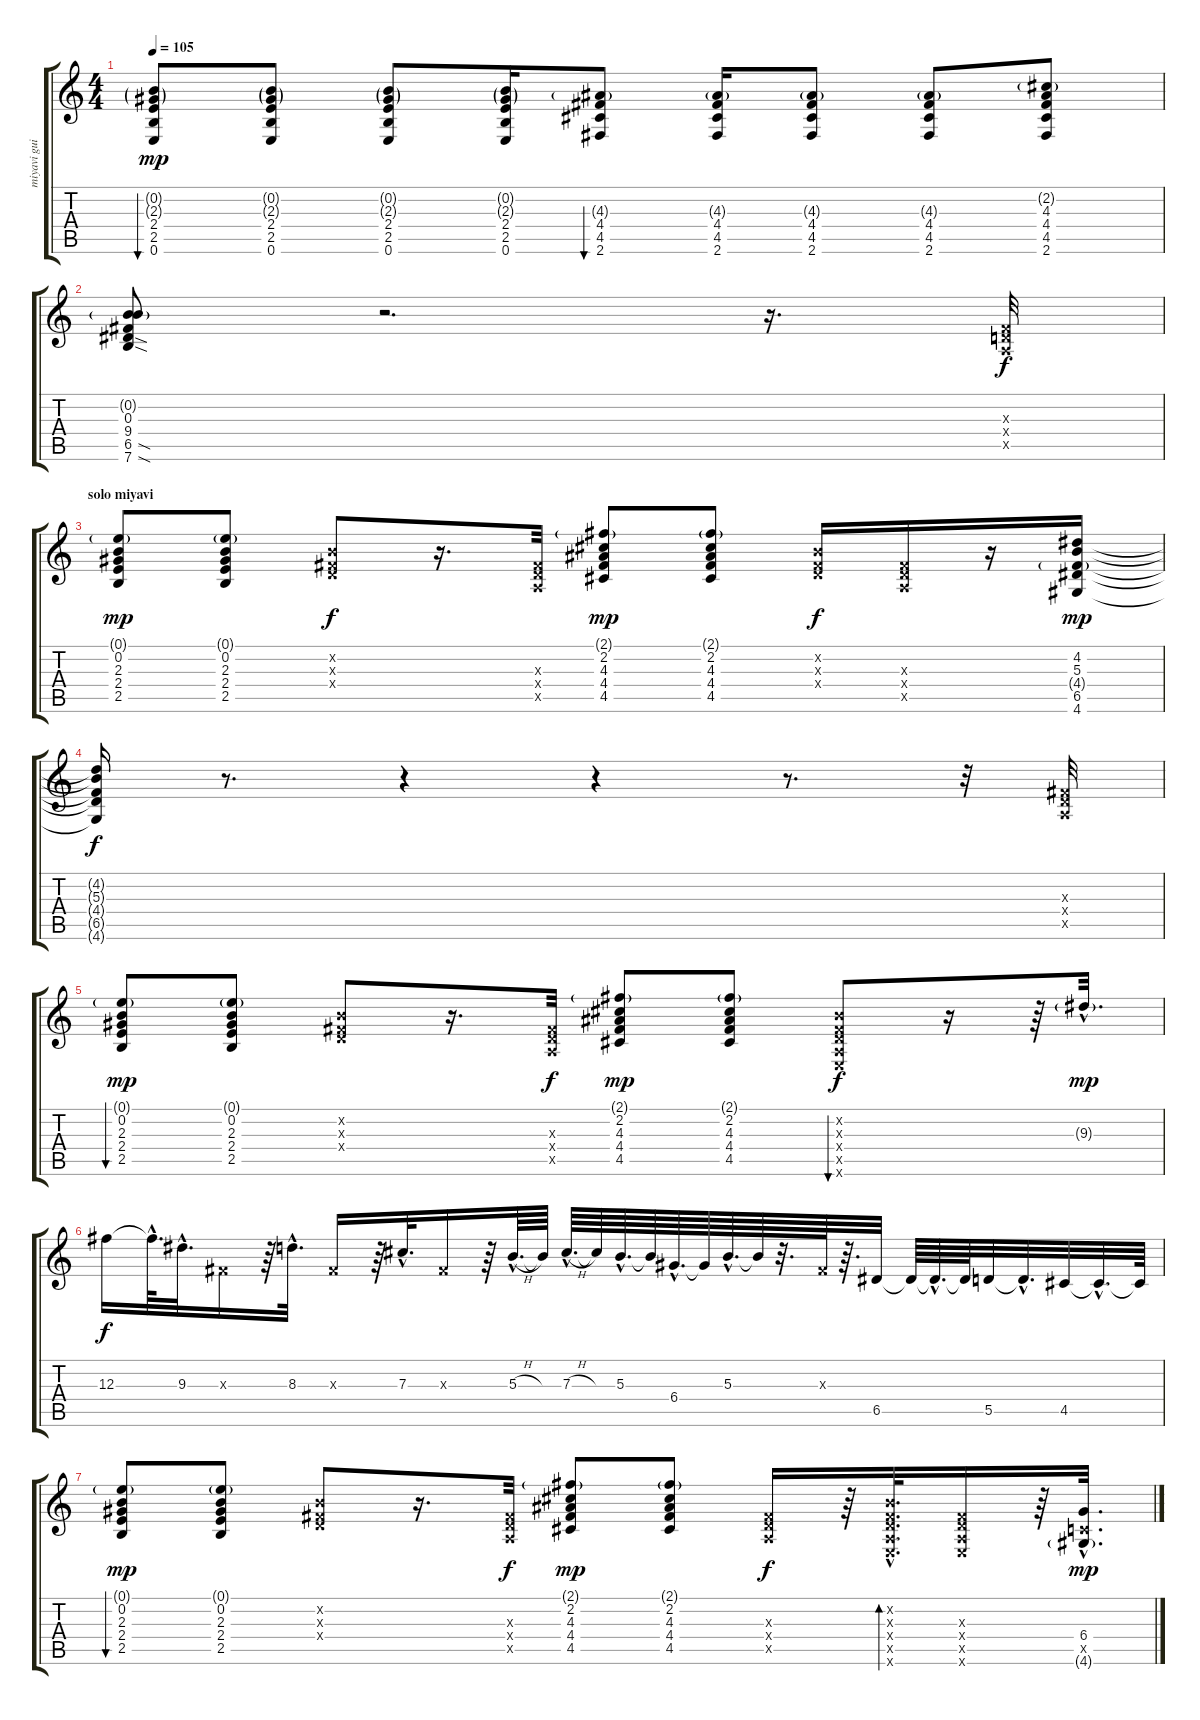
\track ("miyavi guitarra" "miyavi gui") {instrument acousticguitarnylon}
\staff {score tabs}
\tuning (E4 B3 Gb3 D3 A2 E2) {hide}
\ts (4 4)
\tempo 105
\clef g2
\ks c
(0.2{g} 2.3{g} 2.4 2.5 0.6).8{bu 60 dy mp} (0.2{g} 2.3{g} 2.4 2.5 0.6).8 (0.2{g} 2.3{g} 2.4 2.5 0.6).8 (0.2{g} 2.3{g} 2.4 2.5 0.6).16 (4.3{g} 4.4 4.5 2.6).8{bu 60} (4.3{g} 4.4 4.5 2.6).16 (4.3{g} 4.4 4.5 2.6).8 (4.3{g} 4.4 4.5 2.6).8 (2.2{g} 4.3 4.4 4.5 2.6).8 |
(0.2{g} 0.3 9.4 6.5{sod} 7.6{sod}).8 r.2{d} r.16{d} (0.3{x} 0.4{x} 0.5{x}).32{dy f} |
\section ("" "solo miyavi")
(0.1{g} 0.2 2.3 2.4 2.5).8{dy mp} (0.1{g} 0.2 2.3 2.4 2.5).8 (0.2{x} 0.3{x} 0.4{x}).8{dy f} r.16{d} (0.3{x} 0.4{x} 0.5{x}).32 (2.1{g} 2.2 4.3 4.4 4.5).8{dy mp} (2.1{g} 2.2 4.3 4.4 4.5).8 (0.2{x} 0.3{x} 0.4{x}).16{dy f} (0.3{x} 0.4{x} 0.5{x}).16 r.16 (4.2 5.3 4.4{g} 6.5 4.6).16{dy mp} |
(4.2{t} 5.3{t} 4.4{t} 6.5{t} 4.6{t}).16{dy f} r.8{d} r.4 r.4 r.8{d} r.32 (0.3{x} 0.4{x} 0.5{x}).32 |
(0.1{g} 0.2 2.3 2.4 2.5).8{bu 30 dy mp} (0.1{g} 0.2 2.3 2.4 2.5).8 (0.2{x} 0.3{x} 0.4{x}).8 r.16{d} (0.3{x} 0.4{x} 0.5{x}).32{dy f} (2.1{g} 2.2 4.3 4.4 4.5).8{dy mp} (2.1{g} 2.2 4.3 4.4 4.5).8 (0.2{x} 0.3{x} 0.4{x} 0.5{x} 0.6{x}).8{bu 240 dy f} r.16 r.64 9.3{g hac}.32{d dy mp} |
12.3.16{dy f} 12.3{hac t}.64{d} 9.3{hac}.32{d} 0.3{x}.16 r.64 8.3{hac}.32{d} 0.3{x}.16 r.64 7.3{hac}.32{d} 0.3{x}.16 r.64 5.3{h hac}.64{d} 5.3{t}.64 7.3{h hac}.64{d} 7.3{t}.64 5.3{hac}.64{d} 5.3{t}.64 6.4{hac}.64{d} 6.4{t}.64 5.3{hac}.64{d} 5.3{t}.64 r.32{d} 0.3{x}.64 r.64{d} 6.5.32 6.5{t}.64 6.5{hac t}.64{d} 6.5{t}.64 5.5.32 5.5{hac t}.32{d} 4.5.32 4.5{hac t}.32{d} 4.5{t}.64 |
(0.1{g} 0.2 2.3 2.4 2.5).8{bu 30 dy mp} (0.1{g} 0.2 2.3 2.4 2.5).8 (0.2{x} 0.3{x} 0.4{x}).8 r.16{d} (0.3{x} 0.4{x} 0.5{x}).32{dy f} (2.1{g} 2.2 4.3 4.4 4.5).8{dy mp} (2.1{g} 2.2 4.3 4.4 4.5).8 (0.3{x} 0.4{x} 0.5{x}).16{dy f} r.64 (0.2{hac x} 0.3{hac x} 0.4{hac x} 0.5{hac x} 0.6{hac x}).32{d bd 480} (0.3{x} 0.4{x} 0.5{x} 0.6{x}).16 r.64 (6.4{hac} 3.5{hac x} 4.6{g hac}).32{d dy mp}
